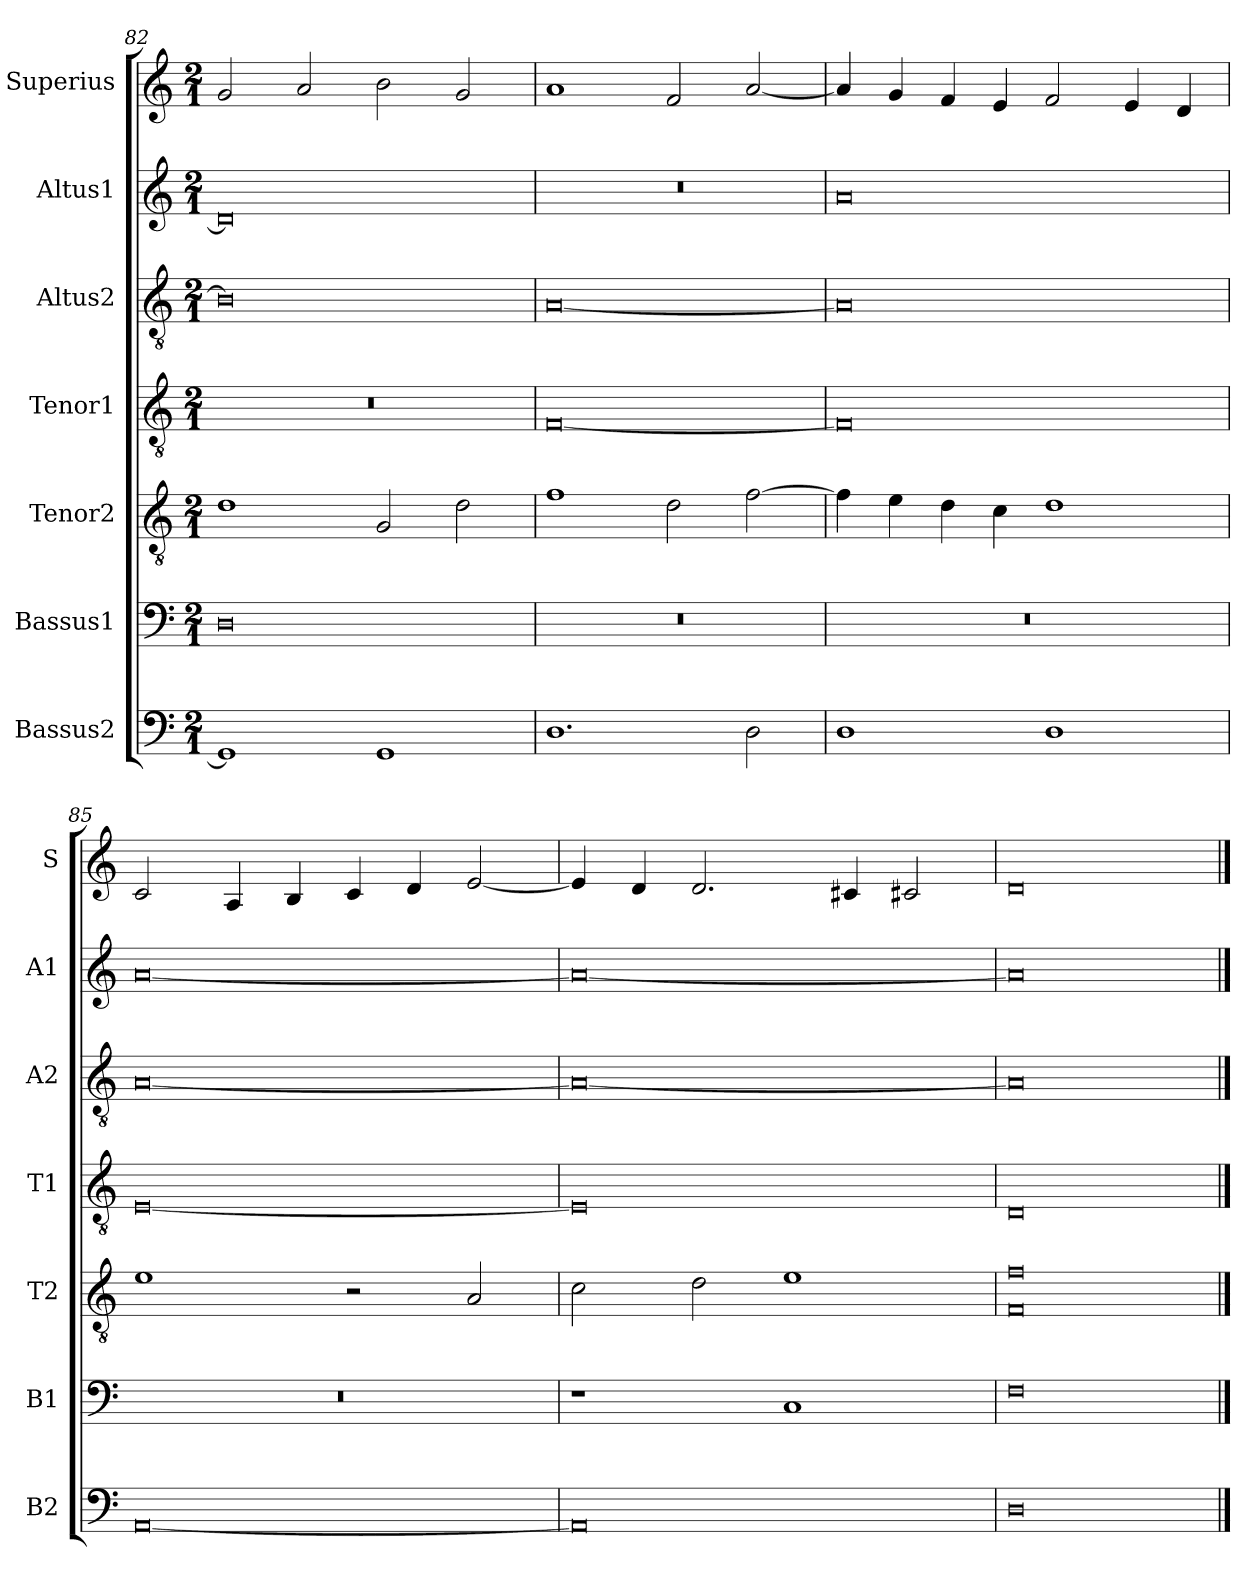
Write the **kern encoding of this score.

**kern	**kern	**kern	**kern	**kern	**kern	**kern
*part7	*part6	*part5	*part4	*part3	*part2	*part1
*staff7	*staff6	*staff5	*staff4	*staff3	*staff2	*staff1
*I"Bassus2	*I"Bassus1	*I"Tenor2	*I"Tenor1	*I"Altus2	*I"Altus1	*I"Superius
*I'B2	*I'B1	*I'T2	*I'T1	*I'A2	*I'A1	*I'S
*clefF4	*clefF4	*clefGv2	*clefGv2	*clefGv2	*clefG2	*clefG2
*k[]	*k[]	*k[]	*k[]	*k[]	*k[]	*k[]
*M2/1	*M2/1	*M2/1	*M2/1	*M2/1	*M2/1	*M2/1
=82	=82	=82	=82	=82	=82	=82
1GG]	0D	1d	0r	0B]	0d]	2g/
.	.	.	.	.	.	2a/
1GG	.	2G/	.	.	.	2b\
.	.	2d\	.	.	.	2g/
=83	=83	=83	=83	=83	=83	=83
1.D	0r	1f	[0F	[0A	0r	1a
.	.	2d\	.	.	.	2f/
2D\	.	[2f\	.	.	.	[2a/
=84	=84	=84	=84	=84	=84	=84
1D	0r	4f\]	0F]	0A]	0a	4a/]
.	.	4e\	.	.	.	4g/
.	.	4d\	.	.	.	4f/
.	.	4c\	.	.	.	4e/
1D	.	1d	.	.	.	2f/
.	.	.	.	.	.	4e/
.	.	.	.	.	.	4d/
=85	=85	=85	=85	=85	=85	=85
[0AA	0r	1e	[0E	[0A	[0a	2c/
.	.	.	.	.	.	4A/
.	.	.	.	.	.	4B/
.	.	2r	.	.	.	4c/
.	.	.	.	.	.	4d/
.	.	2A/	.	.	.	[2e/
=86	=86	=86	=86	=86	=86	=86
0AA]	1r	2c\	0E]	0A_	0a_	4e/]
.	.	.	.	.	.	4d/
.	.	2d\	.	.	.	2.d/
.	1C	1e	.	.	.	.
.	.	.	.	.	.	4c#X/
.	.	.	.	.	.	2c#X/
=87	=87	=87	=87	=87	=87	=87
0D	0F	0F 0f	0D	0A]	0a]	0d
==	==	==	==	==	==	==
*-	*-	*-	*-	*-	*-	*-
